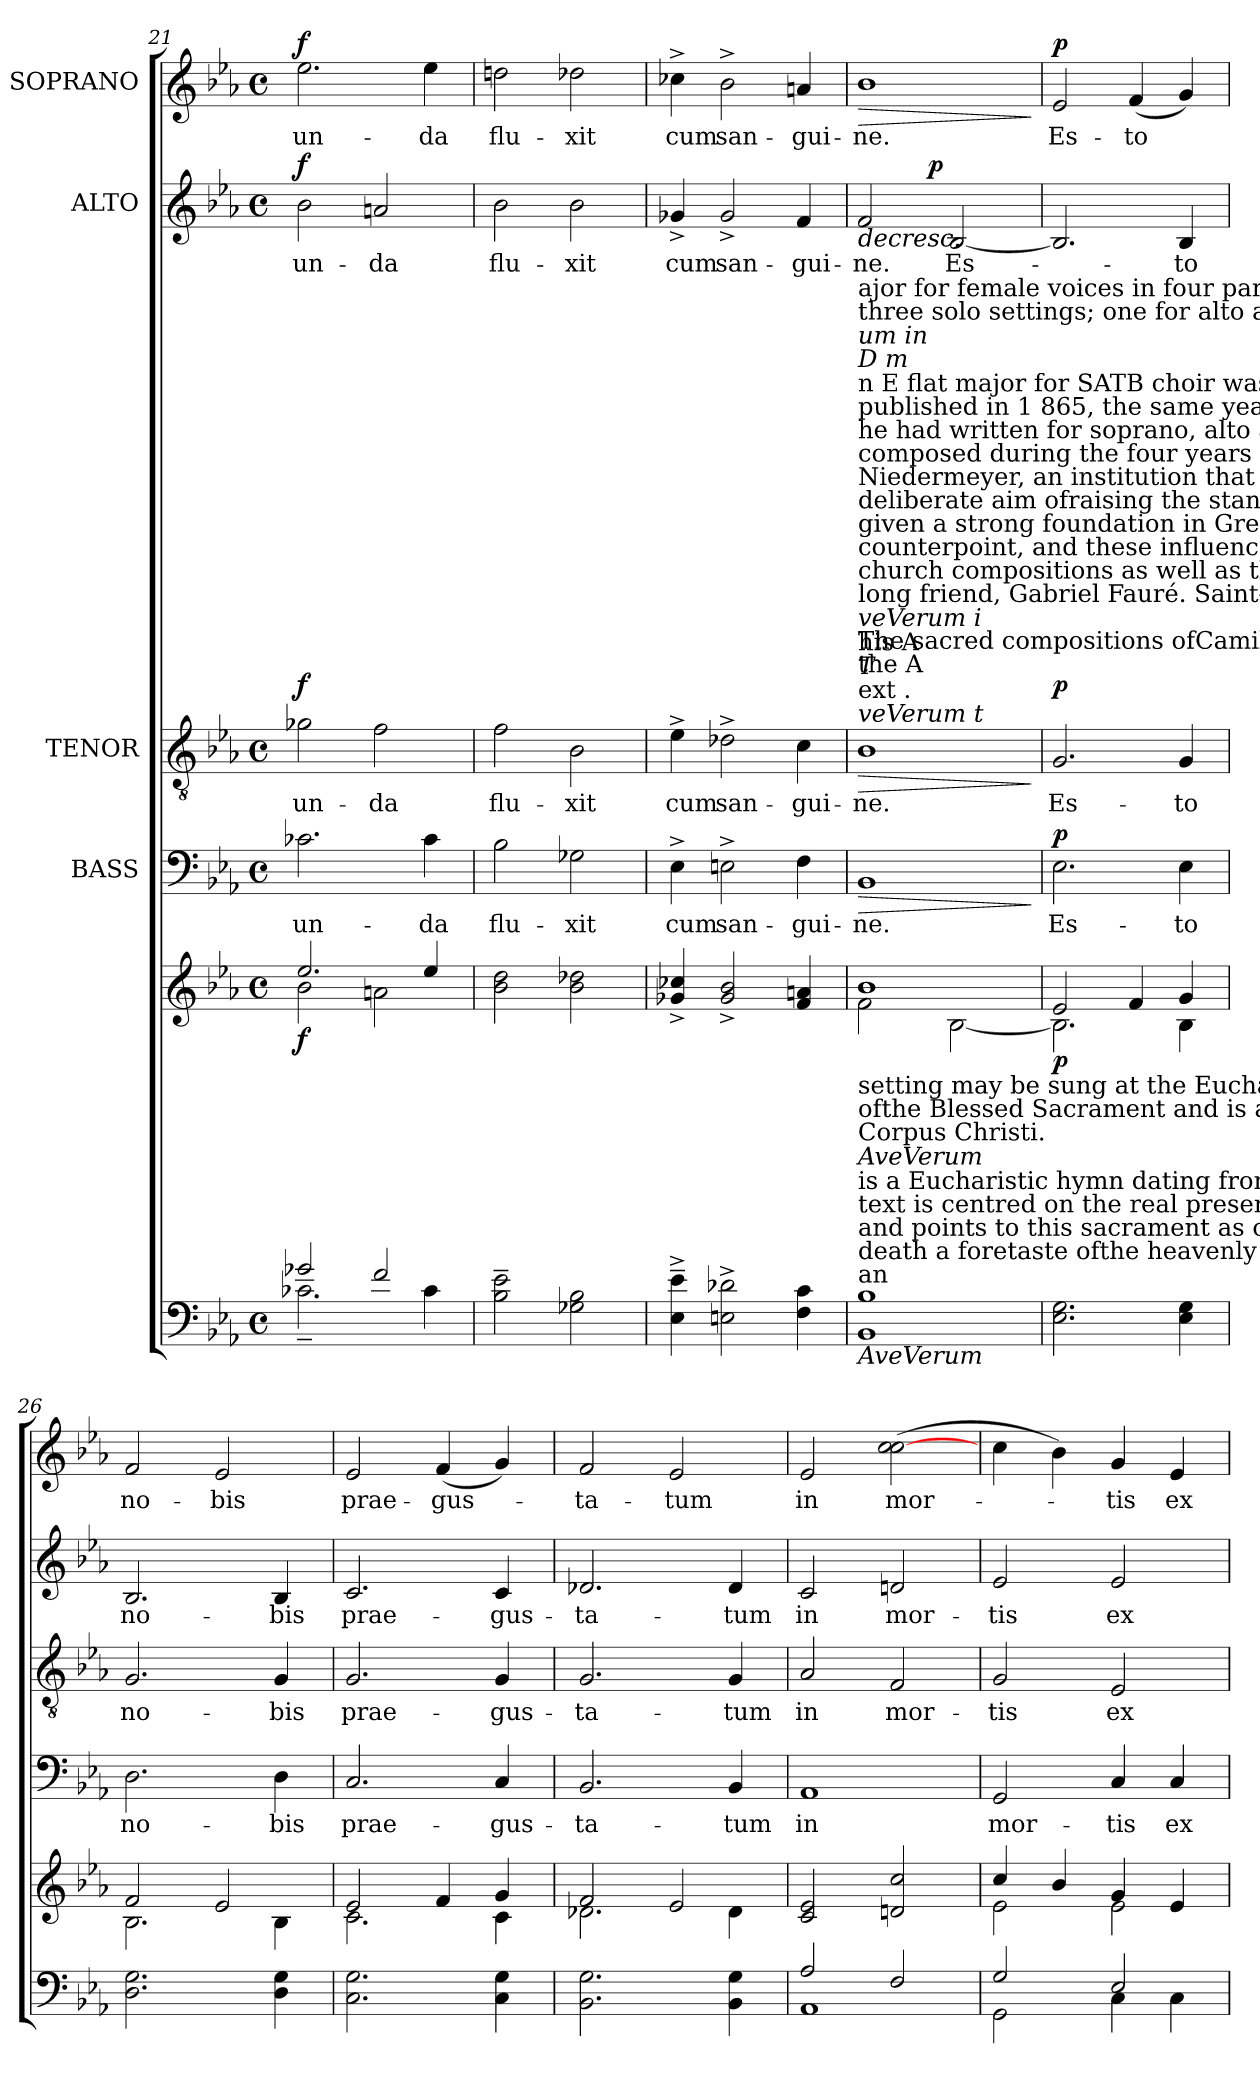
**kern	**kern	**dynam	**kern	**text	**dynam	**kern	**text	**dynam	**kern	**text	**dynam	**kern	**text	**dynam
*part5	*part5	*part5	*part4	*part4	*part4	*part3	*part3	*part3	*part2	*part2	*part2	*part1	*part1	*part1
*staff6	*staff5	*staff5/6	*staff4	*staff4	*staff4	*staff3	*staff3	*staff3	*staff2	*staff2	*staff2	*staff1	*staff1	*staff1
*	*	*	*I"BASS	*	*	*I"TENOR	*	*	*I"ALTO	*	*	*I"SOPRANO	*	*
*clefF4	*clefG2	*	*clefF4	*	*	*clefGv2	*	*	*clefG2	*	*	*clefG2	*	*
*k[b-e-a-]	*k[b-e-a-]	*	*k[b-e-a-]	*	*	*k[b-e-a-]	*	*	*k[b-e-a-]	*	*	*k[b-e-a-]	*	*
*E-:	*E-:	*	*E-:	*	*	*E-:	*	*	*E-:	*	*	*E-:	*	*
*M4/4	*M4/4	*	*M4/4	*	*	*M4/4	*	*	*M4/4	*	*	*M4/4	*	*
*met(c)	*met(c)	*	*met(c)	*	*	*met(c)	*	*	*met(c)	*	*	*met(c)	*	*
=21	=21	=21	=21	=21	=21	=21	=21	=21	=21	=21	=21	=21	=21	=21
*^	*^	*	*	*	*	*	*	*	*	*	*	*	*	*
!	!	!	!	!LO:DY:b	!	!LO:LY:b	!	!	!LO:LY:b	!LO:DY:a	!	!LO:LY:b	!LO:DY:a	!	!LO:LY:b	!LO:DY:a
2g-X/	2.c-X~>\	2.ee-/	2b-\	f	2.c-X\	un-	.	2g-X\	un-	f	2b-\	un-	f	2.ee-\	un-	f
!	!	!	!	!	!	!	!	!	!LO:LY:b	!	!	!LO:LY:b	!	!	!	!
2f/	.	.	2an\	.	.	.	.	2f\	-da	.	2an/	-da	.	.	.	.
!	!	!	!	!	!	!LO:LY:b	!	!	!	!	!	!	!	!	!LO:LY:b	!
.	4c-\	4ee-/	.	.	4c-\	-da	.	.	.	.	.	.	.	4ee-\	-da	.
*	*	*v	*v	*	*	*	*	*	*	*	*	*	*	*	*	*
=22	=22	=22	=22	=22	=22	=22	=22	=22	=22	=22	=22	=22	=22	=22	=22
!	!	!	!	!	!LO:LY:b	!	!	!LO:LY:b	!	!	!LO:LY:b	!	!	!LO:LY:b	!
*v	*v	*	*	*	*	*	*	*	*	*	*	*	*	*	*
2B-\~> 2e-\~>	2b-\ 2dd\	.	2B-\	flu-	.	2f\	flu-	.	2b-\	flu-	.	2ddn\	flu-	.
!	!	!	!	!LO:LY:b	!	!	!LO:LY:b	!	!	!LO:LY:b	!	!	!LO:LY:b	!
2G-X\ 2B-\	2b-\ 2dd-X\	.	2G-X\	-xit	.	2B-\	-xit	.	2b-\	-xit	.	2dd-X\	-xit	.
=23	=23	=23	=23	=23	=23	=23	=23	=23	=23	=23	=23	=23	=23	=23
!	!	!	!	!LO:LY:b	!	!	!LO:LY:b	!	!	!LO:LY:b	!	!	!LO:LY:b	!
4E-\~>^> 4e-\~>^>	4g-X/^< 4cc-X/^<	.	4E-^>\	cum	.	4e-^>\	cum	.	4g-X^</	cum	.	4cc-X^>\	cum	.
!	!	!	!	!LO:LY:b	!	!	!LO:LY:b	!	!	!LO:LY:b	!	!	!LO:LY:b	!
2En\^> 2d-X\^>	2g-/^< 2b-/^<	.	2En^>\	san-	.	2d-X^>\	san-	.	2g-^</	san-	.	2b-^>\	san-	.
!	!	!	!	!LO:LY:b	!	!	!LO:LY:b	!	!	!LO:LY:b	!	!	!LO:LY:b	!
4F\ 4c\	4f/ 4an/	.	4F\	-gui-	.	4c\	-gui-	.	4f/	-gui-	.	4an/	-gui-	.
!!LO:PB:g=z
=24	=24	=24	=24	=24	=24	=24	=24	=24	=24	=24	=24	=24	=24	=24
*	*^	*	*	*	*	*	*	*	*	*	*	*	*	*
!	!	!	!	!	!	!	!LO:TX:a:t=The sacred compositions ofCamille Saint-Saëns include six settings of\nthe A	!	!	!	!	!	!	!	!
!	!	!	!	!	!	!	!LO:TX:i:t=veVerum t	!	!	!	!	!	!	!	!
!	!	!	!	!	!	!	!LO:TX:t=ext .	!	!	!	!	!	!	!	!
!	!	!	!	!	!	!	!LO:TX:i:t=T	!	!	!	!	!	!	!	!
!	!	!	!	!	!	!	!LO:TX:t=his A	!	!	!	!	!	!	!	!
!	!	!	!	!	!	!	!LO:TX:i:t=veVerum i	!	!	!	!	!	!	!	!
!	!	!	!	!	!	!	!LO:TX:t=n E flat major for SATB choir was\npublished in 1 865, the same year as was published another setting that\nhe had written for soprano, alto and organ. These two works were both\ncomposed during the four years Saint-Saëns was teaching at the École\nNiedermeyer, an institution that had been founded in 1 853 with the\ndeliberate aim ofraising the standard ofchurch music.  Students were\ngiven a strong foundation in Gregorian chant and sixteenth-century\ncounterpoint, and these influences are reflected in Saint-Saëns' own\nchurch compositions as well as the works ofhis famous student and life-\nlong friend, Gabriel Fauré.  Saint-Saëns also composed an AveVer	!	!	!	!	!	!	!	!
!	!	!	!	!	!	!	!LO:TX:i:t=um in\nD m	!	!	!	!	!	!	!	!
!	!	!	!	!	!	!	!LO:TX:t=ajor for female voices in four parts with horn obbligato, as well as\nthree solo settings; one for alto and two for baritone.	!	!	!	!	!	!	!	!
!LO:TX:b:i:t=AveVerum	!	!	!	!	!	!	!	!	!	!	!	!	!	!	!
!LO:TX:t=is a Eucharistic hymn dating from the fourteenth century. Its\ntext is centred on the real presence ofthe Body ofChrist in the Eucharist\nand points to this sacrament as offering to the faithful in the trials of\ndeath a foretaste ofthe heavenly banquet to come. In a liturgical context\nan	!	!	!	!	!	!	!	!	!	!	!	!	!	!	!
!LO:TX:i:t=AveVerum	!	!	!	!	!	!	!	!	!	!	!	!	!	!	!
!LO:TX:t=setting may be sung at the Eucharist or at the Benediction\nofthe Blessed Sacrament and is appropriate to be sung for the Feast of\nCorpus Christi.	!	!	!	!	!	!	!	!	!	!	!	!	!	!	!
!	!	!	!	!	!LO:LY:b	!LO:HP:b	!	!LO:LY:b	!LO:HP:b	!	!LO:LY:b	!LO:HP:b	!	!LO:LY:b	!LO:HP:b
*	*	*	*	*	*	*	*	*	*	*^	*	*	*	*	*
1BB- 1B-	1b-	2f\	.	1BB-	-ne.	>	1B-	-ne.	>	2f/	4..ryy	-ne.	>	1b-	-ne.	>
!	!	!	!	!	!	!	!	!	!	!	!	!	!LO:DY:a	!	!	!
.	.	.	.	.	.	.	.	.	.	.	2ryy	.	p	.	.	.
!	!	!	!	!	!	!	!	!	!	!	!	!LO:LY:b	!	!	!	!
.	.	[<2B-\	.	.	.	.	.	.	.	[<2B-/	.	Es-	]	.	.	.
.	.	.	.	.	.	.	.	.	.	.	16ryy	.	.	.	.	.
*	*v	*v	*	*	*	*	*	*	*	*	*	*	*	*	*	*
.	.	.	.	.	]	.	.	]	.	.	.	.	.	.	]
=25	=25	=25	=25	=25	=25	=25	=25	=25	=25	=25	=25	=25	=25	=25	=25
*	*^	*	*	*	*	*	*	*	*	*	*	*	*	*	*
!	!	!	!LO:DY:b	!	!LO:LY:b	!LO:DY:a	!	!LO:LY:b	!LO:DY:a	!	!	!	!	!	!LO:LY:b	!LO:DY:a
*	*	*	*	*	*	*	*	*	*	*v	*v	*	*	*	*	*
2.E-\ 2.G\	2e-/	2.B-\]	p	2.E-\	Es-	p	2.G/	Es-	p	2.B-/]	.	.	2e-/	Es-	p
!	!	!	!	!	!	!	!	!	!	!	!	!	!	!LO:LY:b	!
.	4f/	.	.	.	.	.	.	.	.	.	.	.	(<4f/	-to	.
!	!	!	!	!	!LO:LY:b	!	!	!LO:LY:b	!	!	!LO:LY:b	!	!	!	!
4E-\ 4G\	4g/	4B-\	.	4E-\	-to	.	4G/	-to	.	4B-/	-to	.	4g/)	.	.
=26	=26	=26	=26	=26	=26	=26	=26	=26	=26	=26	=26	=26	=26	=26	=26
!	!	!	!	!	!LO:LY:b	!	!	!LO:LY:b	!	!	!LO:LY:b	!	!	!LO:LY:b	!
2.D\ 2.G\	2f/	2.B-\	.	2.D\	no-	.	2.G/	no-	.	2.B-/	no-	.	2f/	no-	.
!	!	!	!	!	!	!	!	!	!	!	!	!	!	!LO:LY:b	!
.	2e-/	.	.	.	.	.	.	.	.	.	.	.	2e-/	-bis	.
!	!	!	!	!	!LO:LY:b	!	!	!LO:LY:b	!	!	!LO:LY:b	!	!	!	!
4D\ 4G\	.	4B-\	.	4D\	-bis	.	4G/	-bis	.	4B-/	-bis	.	.	.	.
=27	=27	=27	=27	=27	=27	=27	=27	=27	=27	=27	=27	=27	=27	=27	=27
!	!	!	!	!	!LO:LY:b	!	!	!LO:LY:b	!	!	!LO:LY:b	!	!	!LO:LY:b	!
2.C\ 2.G\	2e-/	2.c\	.	2.C/	prae-	.	2.G/	prae-	.	2.c/	prae-	.	2e-/	prae-	.
!	!	!	!	!	!	!	!	!	!	!	!	!	!	!LO:LY:b	!
.	4f/	.	.	.	.	.	.	.	.	.	.	.	(<4f/	-gus-	.
!	!	!	!	!	!LO:LY:b	!	!	!LO:LY:b	!	!	!LO:LY:b	!	!	!	!
4C\ 4G\	4g/	4c\	.	4C/	-gus-	.	4G/	-gus-	.	4c/	-gus-	.	4g/)	.	.
=28	=28	=28	=28	=28	=28	=28	=28	=28	=28	=28	=28	=28	=28	=28	=28
!	!	!	!	!	!LO:LY:b	!	!	!LO:LY:b	!	!	!LO:LY:b	!	!	!LO:LY:b	!
2.BB-\ 2.G\	2f/	2.d-X\	.	2.BB-/	-ta-	.	2.G/	-ta-	.	2.d-X/	-ta-	.	2f/	-ta-	.
!	!	!	!	!	!	!	!	!	!	!	!	!	!	!LO:LY:b	!
.	2e-/	.	.	.	.	.	.	.	.	.	.	.	2e-/	-tum	.
!	!	!	!	!	!LO:LY:b	!	!	!LO:LY:b	!	!	!LO:LY:b	!	!	!	!
4BB-\ 4G\	.	4d-\	.	4BB-/	-tum	.	4G/	-tum	.	4d-/	-tum	.	.	.	.
=29	=29	=29	=29	=29	=29	=29	=29	=29	=29	=29	=29	=29	=29	=29	=29
*^	*	*	*	*	*	*	*	*	*	*	*	*	*	*	*
!	!	!	!	!	!	!LO:LY:b	!	!	!LO:LY:b	!	!	!LO:LY:b	!	!	!LO:LY:b	!
*	*	*v	*v	*	*	*	*	*	*	*	*	*	*	*	*	*
2A-/	1AA-	2c/ 2e-/	.	1AA-	in	.	2A-/	in	.	2c/	in	.	2e-/	in	.
!	!	!	!	!	!	!	!	!LO:LY:b	!	!	!LO:LY:b	!	!	!LO:LY:b	!
2F/	.	2dn/ 2cc/	.	.	.	.	2F/	mor-	.	2dn/	mor-	.	(>2cc\ [>2cc\	mor-	.
=30	=30	=30	=30	=30	=30	=30	=30	=30	=30	=30	=30	=30	=30	=30	=30
*	*	*^	*	*	*	*	*	*	*	*	*	*	*	*	*
!	!	!	!	!	!	!LO:LY:b	!	!	!LO:LY:b	!	!	!LO:LY:b	!	!	!	!
2G/	2GG\	4cc/	2e-\	.	2GG/	mor-	.	2G/	-tis	.	2e-/	-tis	.	4cc\	.	.
.	.	4b-/	.	.	.	.	.	.	.	.	.	.	.	4b-\)	.	.
!	!	!	!	!	!	!LO:LY:b	!	!	!LO:LY:b	!	!	!LO:LY:b	!	!	!LO:LY:b	!
2E-/	4C\	4g/	2e-\	.	4C/	-tis	.	2E-/	ex-	.	2e-/	ex-	.	4g/	-tis	.
!	!	!	!	!	!	!LO:LY:b	!	!	!	!	!	!	!	!	!LO:LY:b	!
.	4C\	4e-/	.	.	4C/	ex-	.	.	.	.	.	.	.	4e-/	ex-	.
*v	*v	*	*	*	*	*	*	*	*	*	*	*	*	*	*	*
*	*v	*v	*	*	*	*	*	*	*	*	*	*	*	*	*
=	=	=	=	=	=	=	=	=	=	=	=	=	=	=
*-	*-	*-	*-	*-	*-	*-	*-	*-	*-	*-	*-	*-	*-	*-
